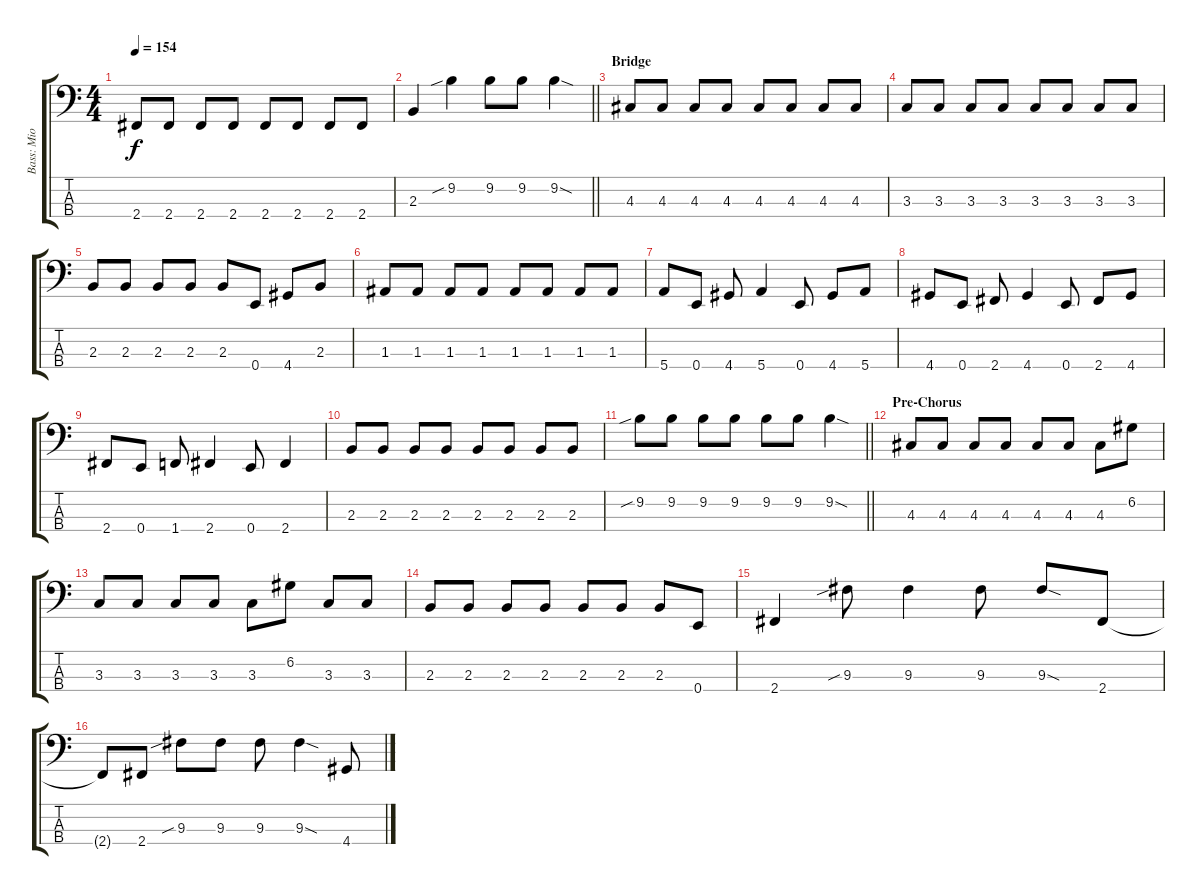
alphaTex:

\track ("Bass: Mio Akiyama" "Bass: Mio ") {instrument electricbassfinger}
\staff {score tabs}
\tuning (G2 D2 A1 E1) {hide}
\ts (4 4)
\tempo 154
\clef f4
\ks c
2.4{t}.8{dy f} 2.4.8 2.4.8 2.4.8 2.4.8 2.4.8 2.4.8 2.4.8 |
\barLineRight lightlight
2.3.4 9.2{sib}.4 9.2.8 9.2.8 9.2{sod}.4 |
\section ("" "Bridge")
4.3.8 4.3.8 4.3.8 4.3.8 4.3.8 4.3.8 4.3.8 4.3.8 |
3.3.8 3.3.8 3.3.8 3.3.8 3.3.8 3.3.8 3.3.8 3.3.8 |
2.3.8 2.3.8 2.3.8 2.3.8 2.3.8 0.4.8 4.4.8 2.3.8 |
1.3.8 1.3.8 1.3.8 1.3.8 1.3.8 1.3.8 1.3.8 1.3.8 |
5.4.8 0.4.8 4.4.8 5.4.4 0.4.8 4.4.8 5.4.8 |
4.4.8 0.4.8 2.4.8 4.4.4 0.4.8 2.4.8 4.4.8 |
2.4.8 0.4.8 1.4.8 2.4.4 0.4.8 2.4.4 |
2.3.8 2.3.8 2.3.8 2.3.8 2.3.8 2.3.8 2.3.8 2.3.8 |
\barLineRight lightlight
9.2{sib}.8 9.2.8 9.2.8 9.2.8 9.2.8 9.2.8 9.2{sod}.4 |
\section ("" "Pre-Chorus")
4.3.8 4.3.8 4.3.8 4.3.8 4.3.8 4.3.8 4.3.8 6.2.8 |
3.3.8 3.3.8 3.3.8 3.3.8 3.3.8 6.2.8 3.3.8 3.3.8 |
2.3.8 2.3.8 2.3.8 2.3.8 2.3.8 2.3.8 2.3.8 0.4.8 |
2.4.4 9.3{sib}.8 9.3.4 9.3.8 9.3{sod}.8 2.4.8 |
2.4{t}.8 2.4.8 9.3{sib}.8 9.3.8 9.3.8 9.3{sod}.4 4.4.8
